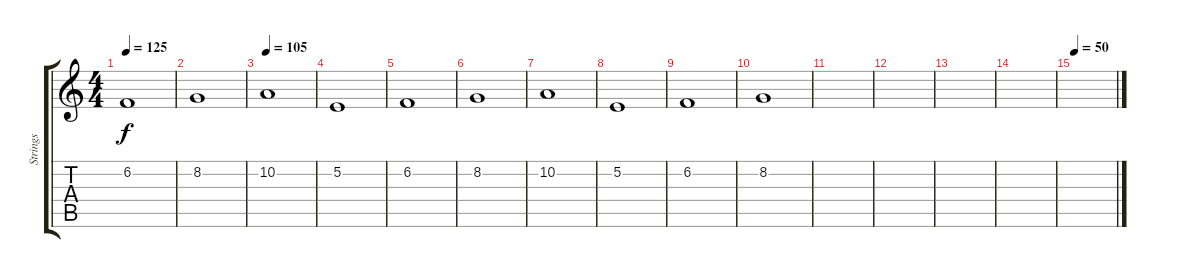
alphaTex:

\track ("Strings" "Strings") {instrument stringensemble1}
\staff {score tabs}
\tuning (E4 B3 G3 D3 A2 D2) {hide}
\ts (4 4)
\tempo 125
\clef g2
\ks c
6.2.1{dy f} |
8.2.1 |
\tempo 105
10.2.1 |
5.2.1 |
6.2.1 |
8.2.1 |
10.2.1 |
5.2.1 |
6.2.1 |
8.2.1 |
|
|
|
|
\tempo 50
